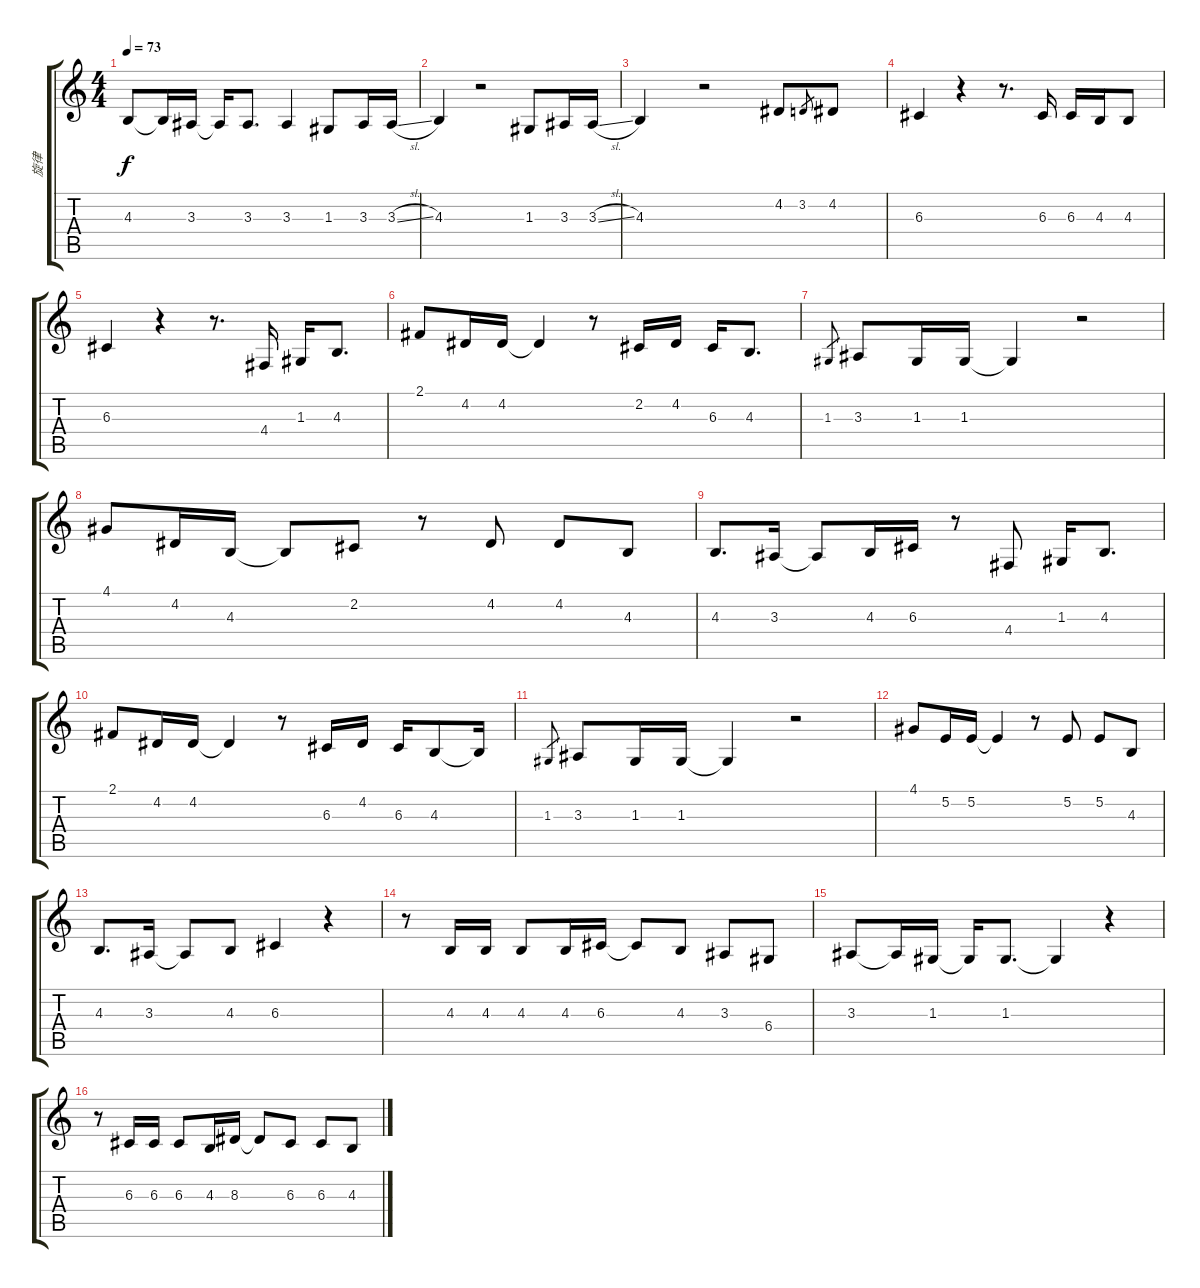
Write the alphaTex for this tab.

\track ("旋律" "旋律") {instrument flute}
\staff {score tabs}
\tuning (E4 B3 G3 D3 A2 E2) {hide}
\ts (4 4)
\tempo 73
\clef g2
\ks c
4.3.8{dy f} 4.3{t}.16 3.3.16 3.3{t}.16 3.3.8{d} 3.3.4 1.3.8 3.3.16 3.3{sl}.16 |
4.3.4 r.2 1.3.8 3.3.16 3.3{sl}.16 |
4.3.4 r.2 4.2.8 3.2.8{gr} 4.2.8 |
6.3.4 r.4 r.8{d} 6.3.16 6.3.16 4.3.16 4.3.8 |
6.3.4 r.4 r.8{d} 4.4.16 1.3.16 4.3.8{d} |
2.1.8 4.2.16 4.2.16 4.2{t}.4 r.8 2.2.16 4.2.16 6.3.16 4.3.8{d} |
1.3.8{gr} 3.3.8 1.3.16 1.3.16 1.3{t}.4 r.2 |
4.1.8 4.2.16 4.3.16 4.3{t}.8 2.2.8 r.8 4.2.8 4.2.8 4.3.8 |
4.3.8{d} 3.3.16 3.3{t}.8 4.3.16 6.3.16 r.8 4.4.8 1.3.16 4.3.8{d} |
2.1.8 4.2.16 4.2.16 4.2{t}.4 r.8 6.3.16 4.2.16 6.3.16 4.3.8 4.3{t}.16 |
1.3.8{gr} 3.3.8 1.3.16 1.3.16 1.3{t}.4 r.2 |
4.1.8 5.2.16 5.2.16 5.2{t}.4 r.8 5.2.8 5.2.8 4.3.8 |
4.3.8{d} 3.3.16 3.3{t}.8 4.3.8 6.3.4 r.4 |
r.8 4.3.16 4.3.16 4.3.8 4.3.16 6.3.16 6.3{t}.8 4.3.8 3.3.8 6.4.8 |
3.3.8 3.3{t}.16 1.3.16 1.3{t}.16 1.3.8{d} 1.3{t}.4 r.4 |
r.8 6.3.16 6.3.16 6.3.8 4.3.16 8.3.16 8.3{t}.8 6.3.8 6.3.8 4.3.8
